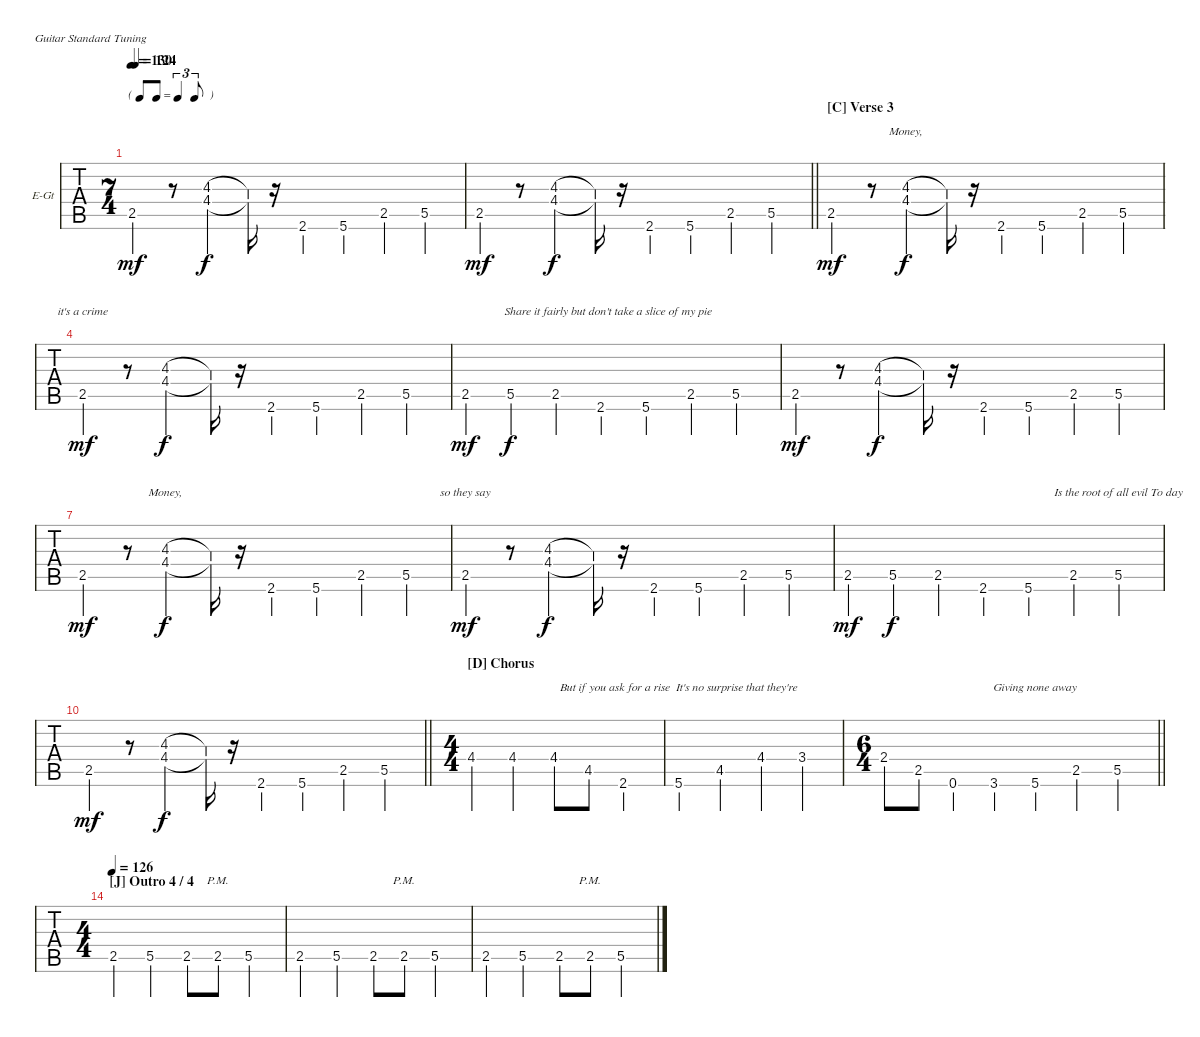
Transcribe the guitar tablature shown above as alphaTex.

\bracketExtendMode nobrackets
\firstSystemTrackNameOrientation horizontal
\otherSystemsTrackNameOrientation horizontal
\defaultBarNumberDisplay FirstOfSystem
\track ("Live Version" "E-Gt") {instrument electricguitarclean}
\staff {tabs}
\tuning (E4 B3 G3 D3 A2 E2)
\ts (7 4)
\beaming (8 6 4 4)
\tf triplet8th
\tempo 130
\tempo (124 0.0125)
\clef g2
\ks d
2.5.4{lyrics (0 "") lyrics (1 "") lyrics (2 "") lyrics (3 "") lyrics (4 "") dy mf} r.8 (4.4 4.3).4{lyrics (0 "") lyrics (1 "") lyrics (2 "") lyrics (3 "") lyrics (4 "") dy f} (4.4{t} 4.3{t}).16{lyrics (0 "") lyrics (1 "") lyrics (2 "") lyrics (3 "") lyrics (4 "")} r.16 2.6.4{lyrics (0 "") lyrics (1 "") lyrics (2 "") lyrics (3 "") lyrics (4 "")} 5.6.4{lyrics (0 "") lyrics (1 "") lyrics (2 "") lyrics (3 "") lyrics (4 "")} 2.5{st}.4{lyrics (0 "") lyrics (1 "") lyrics (2 "") lyrics (3 "") lyrics (4 "")} 5.5.4{lyrics (0 "") lyrics (1 "") lyrics (2 "") lyrics (3 "") lyrics (4 "")} |
\barLineRight lightlight
2.5.4{lyrics (0 "") lyrics (1 "") lyrics (2 "") lyrics (3 "") lyrics (4 "") dy mf} r.8 (4.4 4.3).4{lyrics (0 "") lyrics (1 "") lyrics (2 "") lyrics (3 "") lyrics (4 "") dy f} (4.4{t} 4.3{t}).16{lyrics (0 "") lyrics (1 "") lyrics (2 "") lyrics (3 "") lyrics (4 "")} r.16 2.6.4{lyrics (0 "") lyrics (1 "") lyrics (2 "") lyrics (3 "") lyrics (4 "")} 5.6.4{lyrics (0 "") lyrics (1 "") lyrics (2 "") lyrics (3 "") lyrics (4 "")} 2.5{st}.4{lyrics (0 "") lyrics (1 "") lyrics (2 "") lyrics (3 "") lyrics (4 "")} 5.5.4{lyrics (0 "") lyrics (1 "") lyrics (2 "") lyrics (3 "") lyrics (4 "")} |
\section ("C" "Verse 3")
\scale
0.276119 2.5.4{lyrics (0 "") lyrics (1 "") lyrics (2 "") lyrics (3 "") lyrics (4 "") dy mf} r.8 (4.4 4.3).4{lyrics (0 "") lyrics (1 "") lyrics (2 "Money,") lyrics (3 "") lyrics (4 "") dy f} (4.4{t} 4.3{t}).16{lyrics (0 "") lyrics (1 "") lyrics (2 "") lyrics (3 "") lyrics (4 "")} r.16 2.6.4{lyrics (0 "") lyrics (1 "") lyrics (2 "") lyrics (3 "") lyrics (4 "")} 5.6.4{lyrics (0 "") lyrics (1 "") lyrics (2 "") lyrics (3 "") lyrics (4 "")} 2.5{st}.4{lyrics (0 "") lyrics (1 "") lyrics (2 "") lyrics (3 "") lyrics (4 "")} 5.5.4{lyrics (0 "") lyrics (1 "") lyrics (2 "") lyrics (3 "") lyrics (4 "")} |
\scale
0.248369 2.5.4{lyrics (0 "") lyrics (1 "") lyrics (2 "it's a crime") lyrics (3 "") lyrics (4 "") dy mf} r.8 (4.4 4.3).4{lyrics (0 "") lyrics (1 "") lyrics (2 "") lyrics (3 "") lyrics (4 "") dy f} (4.4{t} 4.3{t}).16{lyrics (0 "") lyrics (1 "") lyrics (2 "") lyrics (3 "") lyrics (4 "")} r.16 2.6.4{lyrics (0 "") lyrics (1 "") lyrics (2 "") lyrics (3 "") lyrics (4 "")} 5.6.4{lyrics (0 "") lyrics (1 "") lyrics (2 "") lyrics (3 "") lyrics (4 "")} 2.5{st}.4{lyrics (0 "") lyrics (1 "") lyrics (2 "") lyrics (3 "") lyrics (4 "")} 5.5.4{lyrics (0 "") lyrics (1 "") lyrics (2 "") lyrics (3 "") lyrics (4 "")} |
\scale
0.199326 2.5{st}.4{lyrics (0 "") lyrics (1 "") lyrics (2 "") lyrics (3 "") lyrics (4 "") dy mf} 5.5.4{lyrics (0 "") lyrics (1 "") lyrics (2 "") lyrics (3 "") lyrics (4 "") dy f} 2.5{st}.4{lyrics (0 "") lyrics (1 "") lyrics (2 "") lyrics (3 "") lyrics (4 "")} 2.6.4{lyrics (0 "") lyrics (1 "") lyrics (2 "     Share it fairly but don't take a slice of my pie ") lyrics (3 "") lyrics (4 "")} 5.6.4{lyrics (0 "") lyrics (1 "") lyrics (2 "") lyrics (3 "") lyrics (4 "")} 2.5{st}.4{lyrics (0 "") lyrics (1 "") lyrics (2 "") lyrics (3 "") lyrics (4 "")} 5.5.4{lyrics (0 "") lyrics (1 "") lyrics (2 "") lyrics (3 "") lyrics (4 "")} |
\scale
0.276119 2.5.4{lyrics (0 "") lyrics (1 "") lyrics (2 "") lyrics (3 "") lyrics (4 "") dy mf} r.8 (4.4 4.3).4{lyrics (0 "") lyrics (1 "") lyrics (2 "") lyrics (3 "") lyrics (4 "") dy f} (4.4{t} 4.3{t}).16{lyrics (0 "") lyrics (1 "") lyrics (2 "") lyrics (3 "") lyrics (4 "")} r.16 2.6.4{lyrics (0 "") lyrics (1 "") lyrics (2 "") lyrics (3 "") lyrics (4 "")} 5.6.4{lyrics (0 "") lyrics (1 "") lyrics (2 "") lyrics (3 "") lyrics (4 "")} 2.5{st}.4{lyrics (0 "") lyrics (1 "") lyrics (2 "") lyrics (3 "") lyrics (4 "")} 5.5.4{lyrics (0 "") lyrics (1 "") lyrics (2 "") lyrics (3 "") lyrics (4 "")} |
\scale
0.276119 2.5.4{lyrics (0 "") lyrics (1 "") lyrics (2 "") lyrics (3 "") lyrics (4 "") dy mf} r.8 (4.4 4.3).4{lyrics (0 "") lyrics (1 "") lyrics (2 "Money,") lyrics (3 "") lyrics (4 "") dy f} (4.4{t} 4.3{t}).16{lyrics (0 "") lyrics (1 "") lyrics (2 "") lyrics (3 "") lyrics (4 "")} r.16 2.6.4{lyrics (0 "") lyrics (1 "") lyrics (2 "") lyrics (3 "") lyrics (4 "")} 5.6.4{lyrics (0 "") lyrics (1 "") lyrics (2 "") lyrics (3 "") lyrics (4 "")} 2.5{st}.4{lyrics (0 "") lyrics (1 "") lyrics (2 "") lyrics (3 "") lyrics (4 "")} 5.5.4{lyrics (0 "") lyrics (1 "") lyrics (2 "") lyrics (3 "") lyrics (4 "")} |
\scale
0.240044 2.5.4{lyrics (0 "") lyrics (1 "") lyrics (2 "so they say ") lyrics (3 "") lyrics (4 "") dy mf} r.8 (4.4 4.3).4{lyrics (0 "") lyrics (1 "") lyrics (2 "") lyrics (3 "") lyrics (4 "") dy f} (4.4{t} 4.3{t}).16{lyrics (0 "") lyrics (1 "") lyrics (2 "") lyrics (3 "") lyrics (4 "")} r.16 2.6.4{lyrics (0 "") lyrics (1 "") lyrics (2 "") lyrics (3 "") lyrics (4 "")} 5.6.4{lyrics (0 "") lyrics (1 "") lyrics (2 "") lyrics (3 "") lyrics (4 "")} 2.5{st}.4{lyrics (0 "") lyrics (1 "") lyrics (2 "") lyrics (3 "") lyrics (4 "")} 5.5.4{lyrics (0 "") lyrics (1 "") lyrics (2 "") lyrics (3 "") lyrics (4 "")} |
\scale
0.207631 2.5{st}.4{lyrics (0 "") lyrics (1 "") lyrics (2 "") lyrics (3 "") lyrics (4 "") dy mf} 5.5.4{lyrics (0 "") lyrics (1 "") lyrics (2 "") lyrics (3 "") lyrics (4 "") dy f} 2.5{st}.4{lyrics (0 "") lyrics (1 "") lyrics (2 "") lyrics (3 "") lyrics (4 "")} 2.6.4{lyrics (0 "") lyrics (1 "") lyrics (2 "") lyrics (3 "") lyrics (4 "")} 5.6.4{lyrics (0 "") lyrics (1 "") lyrics (2 "") lyrics (3 "") lyrics (4 "")} 2.5{st}.4{lyrics (0 "") lyrics (1 "") lyrics (2 "") lyrics (3 "") lyrics (4 "")} 5.5.4{lyrics (0 "") lyrics (1 "") lyrics (2 "Is the root of all evil To day        ") lyrics (3 "") lyrics (4 "")} |
\scale
0.276119
\barLineRight lightlight
2.5.4{lyrics (0 "") lyrics (1 "") lyrics (2 "") lyrics (3 "") lyrics (4 "") dy mf} r.8 (4.4 4.3).4{lyrics (0 "") lyrics (1 "") lyrics (2 "") lyrics (3 "") lyrics (4 "") dy f} (4.4{t} 4.3{t}).16{lyrics (0 "") lyrics (1 "") lyrics (2 "") lyrics (3 "") lyrics (4 "")} r.16 2.6.4{lyrics (0 "") lyrics (1 "") lyrics (2 "") lyrics (3 "") lyrics (4 "")} 5.6.4{lyrics (0 "") lyrics (1 "") lyrics (2 "") lyrics (3 "") lyrics (4 "")} 2.5{st}.4{lyrics (0 "") lyrics (1 "") lyrics (2 "") lyrics (3 "") lyrics (4 "")} 5.5.4{lyrics (0 "") lyrics (1 "") lyrics (2 "") lyrics (3 "") lyrics (4 "")} |
\ts (4 4)
\beaming (8 2 2 2 2)
\section ("D" "Chorus")
\clef f4
4.4.4{lyrics (0 "") lyrics (1 "") lyrics (2 "") lyrics (3 "") lyrics (4 "")} 4.4.4{lyrics (0 "") lyrics (1 "") lyrics (2 "") lyrics (3 "") lyrics (4 "")} 4.4{st}.8{lyrics (0 "") lyrics (1 "") lyrics (2 "") lyrics (3 "") lyrics (4 "")} 4.5.8{lyrics (0 "") lyrics (1 "") lyrics (2 "") lyrics (3 "") lyrics (4 "")} 2.6.4{lyrics (0 "") lyrics (1 "") lyrics (2 "") lyrics (3 "") lyrics (4 "")} |
5.6.4{lyrics (0 "") lyrics (1 "") lyrics (2 "But if you ask for a rise  It's no surprise that they're") lyrics (3 "") lyrics (4 "")} 4.5.4{lyrics (0 "") lyrics (1 "") lyrics (2 "") lyrics (3 "") lyrics (4 "")} 4.4{st}.4{lyrics (0 "") lyrics (1 "") lyrics (2 "") lyrics (3 "") lyrics (4 "")} 3.4{st}.4{lyrics (0 "") lyrics (1 "") lyrics (2 "") lyrics (3 "") lyrics (4 "")} |
\ts (6 4)
\beaming (8 6 6)
\barLineRight lightlight
2.4.8{lyrics (0 "") lyrics (1 "") lyrics (2 "") lyrics (3 "") lyrics (4 "")} 2.5.8{lyrics (0 "") lyrics (1 "") lyrics (2 "") lyrics (3 "") lyrics (4 "")} 0.6.4{lyrics (0 "") lyrics (1 "") lyrics (2 "") lyrics (3 "") lyrics (4 "")} 3.6.4{lyrics (0 "") lyrics (1 "") lyrics (2 "") lyrics (3 "") lyrics (4 "")} 5.6.4{lyrics (0 "") lyrics (1 "") lyrics (2 "Giving none away") lyrics (3 "") lyrics (4 "")} 2.5.4 5.5.4 |
\ts (4 4)
\beaming (8 2 2 2 2)
\section ("J" "Outro 4 / 4")
\tempo 126
\clef g2
2.5.4 5.5.4 2.5.8 2.5{pm}.8 5.5.4 |
2.5.4 5.5.4 2.5.8 2.5{pm}.8 5.5.4 |
2.5.4 5.5.4 2.5.8 2.5{pm}.8 5.5.4
